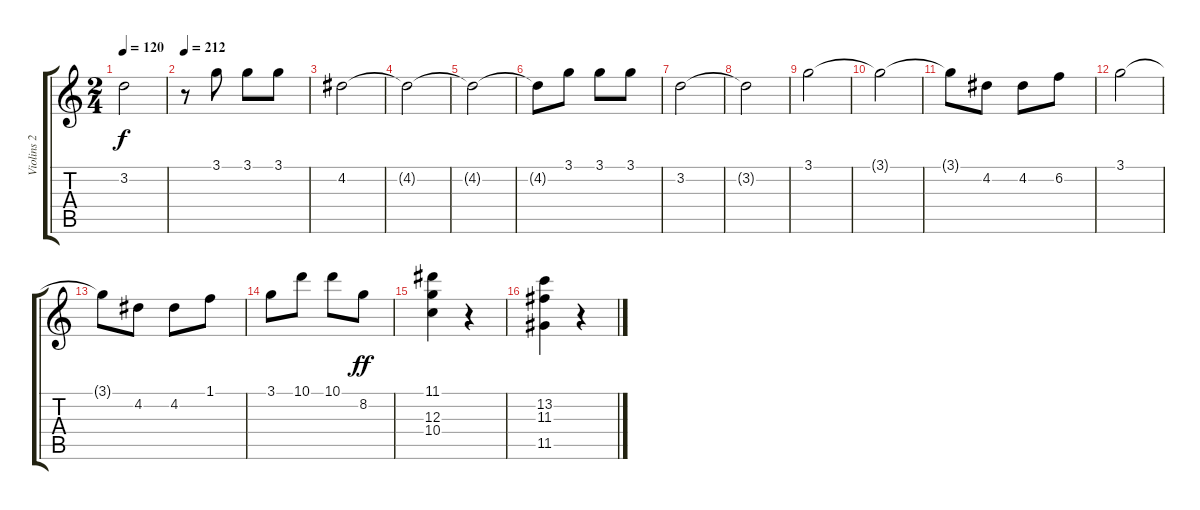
\track ("Violins 2" "Violins 2") {instrument contrabass}
\staff {score tabs}
\tuning (E4 B3 G3 D3 A2 E2) {hide}
\ts (2 4)
\tempo 120
\clef g2
\ks c
3.2{t}.2{dy f} |
\tempo 212
r.8 3.1.8 3.1.8 3.1.8 |
4.2.2 |
4.2{t}.2 |
4.2{t}.2 |
4.2{t}.8 3.1.8 3.1.8 3.1.8 |
3.2.2 |
3.2{t}.2 |
3.1.2 |
3.1{t}.2 |
3.1{t}.8 4.2.8 4.2.8 6.2.8 |
3.1.2 |
3.1{t}.8 4.2.8 4.2.8 1.1.8 |
3.1.8 10.1.8 10.1.8 8.2.8{dy ff} |
(11.1 12.3 10.4).4 r.4 |
(13.2 11.3 11.5).4 r.4
